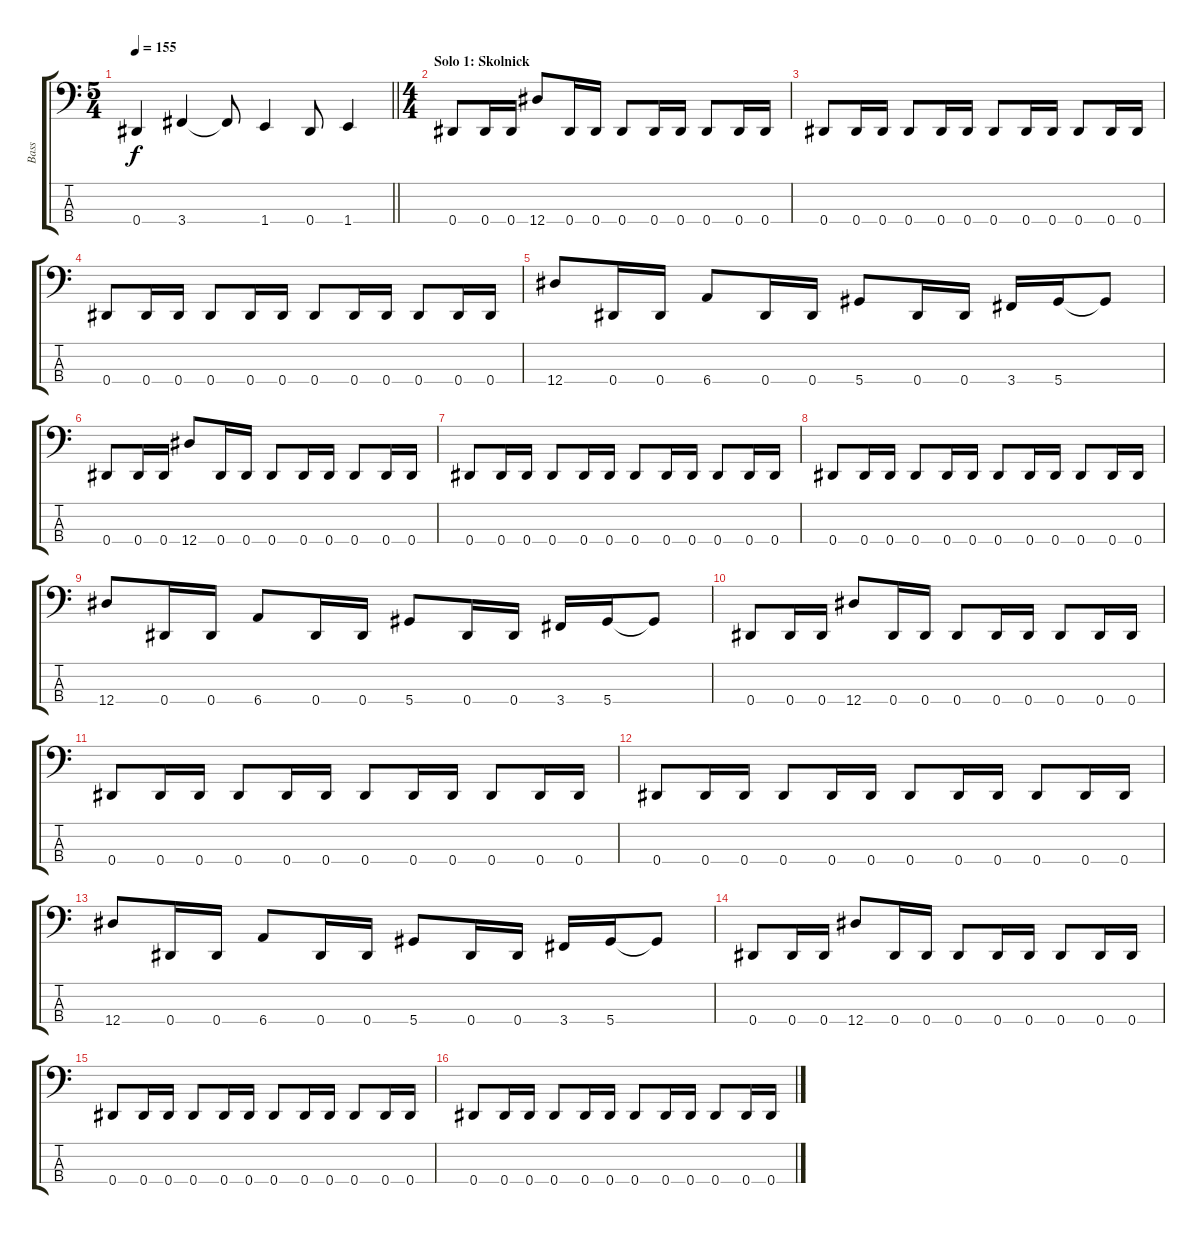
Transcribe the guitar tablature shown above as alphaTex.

\track ("Bass" "Bass") {instrument electricbassfinger}
\staff {score tabs}
\tuning (Gb2 Db2 Ab1 Eb1) {hide}
\ts (5 4)
\tempo 155
\clef f4
\barLineRight lightlight
\ks c
0.4.4{dy f} 3.4.4 3.4{t}.8 1.4.4 0.4.8 1.4.4 |
\ts (4 4)
\section ("" "Solo 1: Skolnick")
0.4.8 0.4.16 0.4.16 12.4.8 0.4.16 0.4.16 0.4.8 0.4.16 0.4.16 0.4.8 0.4.16 0.4.16 |
0.4.8 0.4.16 0.4.16 0.4.8 0.4.16 0.4.16 0.4.8 0.4.16 0.4.16 0.4.8 0.4.16 0.4.16 |
0.4.8 0.4.16 0.4.16 0.4.8 0.4.16 0.4.16 0.4.8 0.4.16 0.4.16 0.4.8 0.4.16 0.4.16 |
12.4.8 0.4.16 0.4.16 6.4.8 0.4.16 0.4.16 5.4.8 0.4.16 0.4.16 3.4.16 5.4.16 5.4{t}.8 |
0.4.8 0.4.16 0.4.16 12.4.8 0.4.16 0.4.16 0.4.8 0.4.16 0.4.16 0.4.8 0.4.16 0.4.16 |
0.4.8 0.4.16 0.4.16 0.4.8 0.4.16 0.4.16 0.4.8 0.4.16 0.4.16 0.4.8 0.4.16 0.4.16 |
0.4.8 0.4.16 0.4.16 0.4.8 0.4.16 0.4.16 0.4.8 0.4.16 0.4.16 0.4.8 0.4.16 0.4.16 |
12.4.8 0.4.16 0.4.16 6.4.8 0.4.16 0.4.16 5.4.8 0.4.16 0.4.16 3.4.16 5.4.16 5.4{t}.8 |
0.4.8 0.4.16 0.4.16 12.4.8 0.4.16 0.4.16 0.4.8 0.4.16 0.4.16 0.4.8 0.4.16 0.4.16 |
0.4.8 0.4.16 0.4.16 0.4.8 0.4.16 0.4.16 0.4.8 0.4.16 0.4.16 0.4.8 0.4.16 0.4.16 |
0.4.8 0.4.16 0.4.16 0.4.8 0.4.16 0.4.16 0.4.8 0.4.16 0.4.16 0.4.8 0.4.16 0.4.16 |
12.4.8 0.4.16 0.4.16 6.4.8 0.4.16 0.4.16 5.4.8 0.4.16 0.4.16 3.4.16 5.4.16 5.4{t}.8 |
0.4.8 0.4.16 0.4.16 12.4.8 0.4.16 0.4.16 0.4.8 0.4.16 0.4.16 0.4.8 0.4.16 0.4.16 |
0.4.8 0.4.16 0.4.16 0.4.8 0.4.16 0.4.16 0.4.8 0.4.16 0.4.16 0.4.8 0.4.16 0.4.16 |
0.4.8 0.4.16 0.4.16 0.4.8 0.4.16 0.4.16 0.4.8 0.4.16 0.4.16 0.4.8 0.4.16 0.4.16
